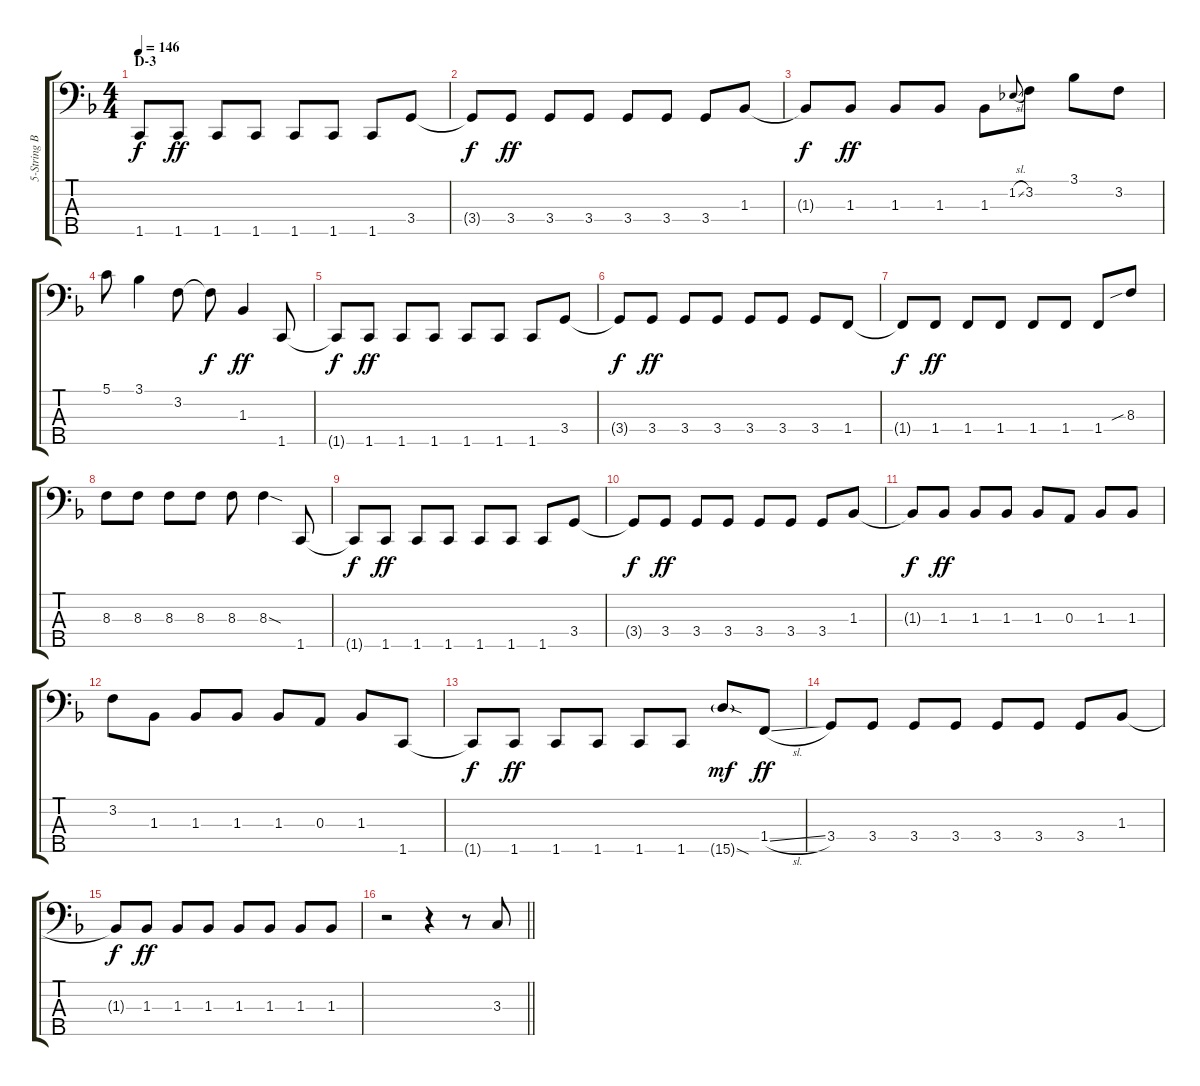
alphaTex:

\track ("5-String Bass" "5-String B") {instrument electricbasspick}
\staff {score tabs}
\tuning (G2 D2 A1 E1 B0) {hide}
\ts (4 4)
\section ("" "D-3")
\tempo 146
\clef f4
\ks f
1.5{t}.8{dy f} 1.5.8{dy ff} 1.5.8 1.5.8 1.5.8 1.5.8 1.5.8 3.4.8 |
3.4{t}.8{dy f} 3.4.8{dy ff} 3.4.8 3.4.8 3.4.8 3.4.8 3.4.8 1.3.8 |
1.3{t}.8{dy f} 1.3.8{dy ff} 1.3.8 1.3.8 1.3.8 1.2{sl}.8{gr onbeat} 3.2.8 3.1.8 3.2.8 |
5.1.8 3.1.4 3.2.8 3.2{t}.8{dy f} 1.3.4{dy ff} 1.5.8 |
1.5{t}.8{dy f} 1.5.8{dy ff} 1.5.8 1.5.8 1.5.8 1.5.8 1.5.8 3.4.8 |
3.4{t}.8{dy f} 3.4.8{dy ff} 3.4.8 3.4.8 3.4.8 3.4.8 3.4.8 1.4.8 |
1.4{t}.8{dy f} 1.4.8{dy ff} 1.4.8 1.4.8 1.4.8 1.4.8 1.4.8 8.3{sib}.8 |
8.3.8 8.3.8 8.3.8 8.3.8 8.3.8 8.3{sod}.4 1.5.8 |
1.5{t}.8{dy f} 1.5.8{dy ff} 1.5.8 1.5.8 1.5.8 1.5.8 1.5.8 3.4.8 |
3.4{t}.8{dy f} 3.4.8{dy ff} 3.4.8 3.4.8 3.4.8 3.4.8 3.4.8 1.3.8 |
1.3{t}.8{dy f} 1.3.8{dy ff} 1.3.8 1.3.8 1.3.8 0.3.8 1.3.8 1.3.8 |
3.2.8 1.3.8 1.3.8 1.3.8 1.3.8 0.3.8 1.3.8 1.5.8 |
1.5{t}.8{dy f} 1.5.8{dy ff} 1.5.8 1.5.8 1.5.8 1.5.8 15.5{sod g}.8{dy mf} 1.4{sl}.8{dy ff} |
3.4.8 3.4.8 3.4.8 3.4.8 3.4.8 3.4.8 3.4.8 1.3.8 |
1.3{t}.8{dy f} 1.3.8{dy ff} 1.3.8 1.3.8 1.3.8 1.3.8 1.3.8 1.3.8 |
\barLineRight lightlight
r.2 r.4 r.8 3.3.8
